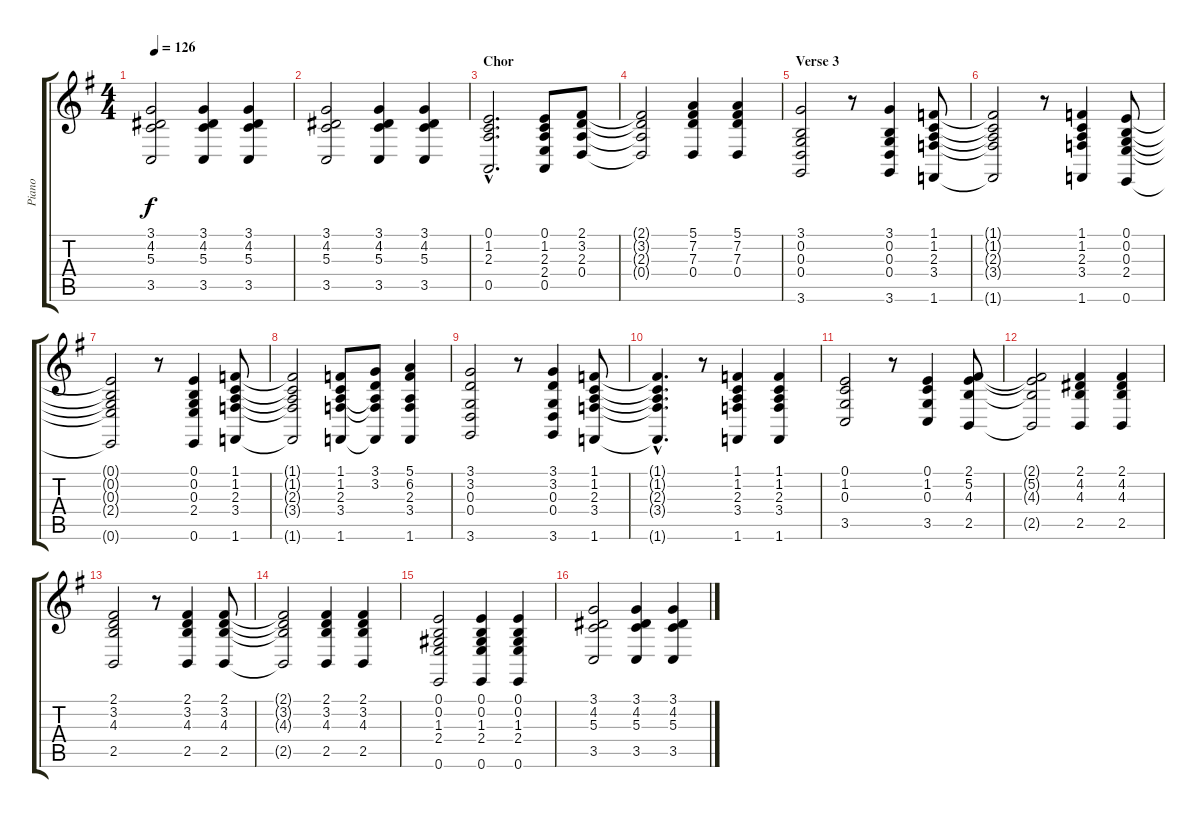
\track ("Piano" "Piano") {instrument brightacousticpiano}
\staff {score tabs}
\tuning (E4 B3 G3 D3 A2 E2) {hide}
\ts (4 4)
\tempo 126
\clef g2
\ks g
(3.1 4.2 5.3 3.5).2{dy f} (3.1 4.2 5.3 3.5).4 (3.1 4.2 5.3 3.5).4 |
(3.1 4.2 5.3 3.5).2 (3.1 4.2 5.3 3.5).4 (3.1 4.2 5.3 3.5).4 |
\section ("" "Chor")
(0.1{hac} 1.2{hac} 2.3{hac} 0.5{hac}).2{d} (0.1 1.2 2.3 2.4 0.5).8 (2.1 3.2 2.3 0.4).8 |
(2.1{t} 3.2{t} 2.3{t} 0.4{t}).2 (5.1 7.2 7.3 0.4).4 (5.1 7.2 7.3 0.4).4 |
\section ("" "Verse 3")
(3.1 0.2 0.3 0.4 3.6).2 r.8 (3.1 0.2 0.3 0.4 3.6).4 (1.1 1.2 2.3 3.4 1.6).8 |
(1.1{t} 1.2{t} 2.3{t} 3.4{t} 1.6{t}).2 r.8 (1.1 1.2 2.3 3.4 1.6).4 (0.1 0.2 0.3 2.4 0.6).8 |
(0.1{t} 0.2{t} 0.3{t} 2.4{t} 0.6{t}).2 r.8 (0.1 0.2 0.3 2.4 0.6).4 (1.1 1.2 2.3 3.4 1.6).8 |
(1.1{t} 1.2{t} 2.3{t} 3.4{t} 1.6{t}).2 (1.1 1.2 2.3 3.4 1.6).8 (3.1 3.2 2.3{t} 3.4{t} 1.6{t}).8 (5.1 6.2 2.3 3.4 1.6).4 |
(3.1 3.2 0.3 0.4 3.6).2 r.8 (3.1 3.2 0.3 0.4 3.6).4 (1.1 1.2 2.3 3.4 1.6).8 |
(1.1{hac t} 1.2{hac t} 2.3{hac t} 3.4{hac t} 1.6{hac t}).4{d} r.8 (1.1 1.2 2.3 3.4 1.6).4 (1.1 1.2 2.3 3.4 1.6).4 |
(0.1 1.2 0.3 3.5).2 r.8 (0.1 1.2 0.3 3.5).4 (2.1 5.2 4.3 2.5).8 |
(2.1{t} 5.2{t} 4.3{t} 2.5{t}).2 (2.1 4.2 4.3 2.5).4 (2.1 4.2 4.3 2.5).4 |
(2.1 3.2 4.3 2.5).2 r.8 (2.1 3.2 4.3 2.5).4 (2.1 3.2 4.3 2.5).8 |
(2.1{t} 3.2{t} 4.3{t} 2.5{t}).2 (2.1 3.2 4.3 2.5).4 (2.1 3.2 4.3 2.5).4 |
(0.1 0.2 1.3 2.4 0.6).2 (0.1 0.2 1.3 2.4 0.6).4 (0.1 0.2 1.3 2.4 0.6).4 |
(3.1 4.2 5.3 3.5).2 (3.1 4.2 5.3 3.5).4 (3.1 4.2 5.3 3.5).4
